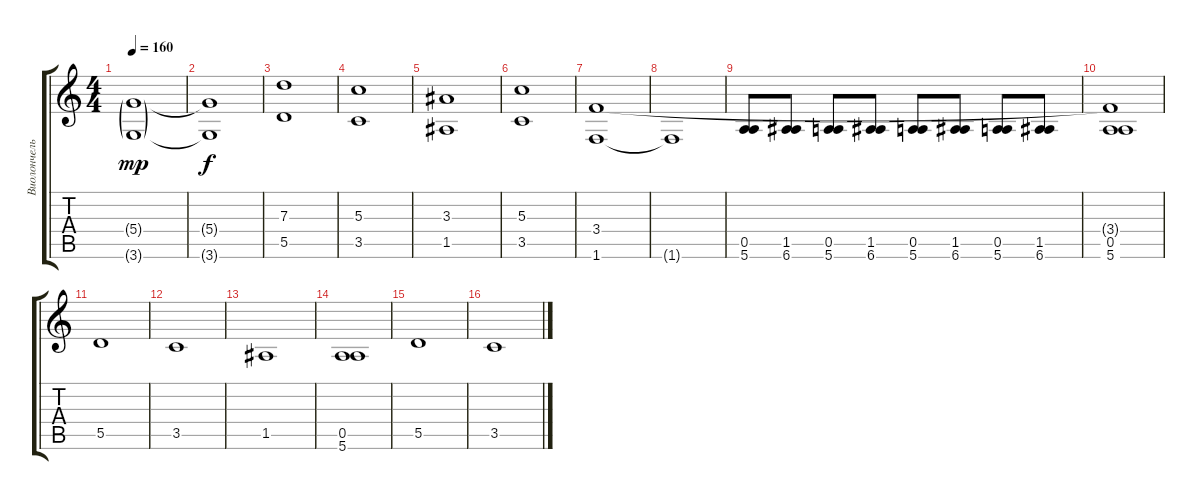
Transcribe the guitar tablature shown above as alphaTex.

\track ("Виолончель" "Виолончель") {instrument contrabass}
\staff {score tabs}
\tuning (E4 B3 G3 D3 A2 E2) {hide}
\ts (4 4)
\tempo 160
\clef g2
\ks c
(5.4{g} 3.6{g}).1{dy mp} |
(5.4{t} 3.6{t}).1{dy f} |
(7.3 5.5).1 |
(5.3 3.5).1 |
(3.3 1.5).1 |
(5.3 3.5).1 |
(3.4 1.6).1 |
1.6{t}.1 |
(0.5 5.6).8 (1.5 6.6).8 (0.5 5.6).8 (1.5 6.6).8 (0.5 5.6).8 (1.5 6.6).8 (0.5 5.6).8 (1.5 6.6).8 |
(3.4{t} 0.5 5.6).1 |
5.5.1 |
3.5.1 |
1.5.1 |
(0.5 5.6).1 |
5.5.1 |
3.5.1
